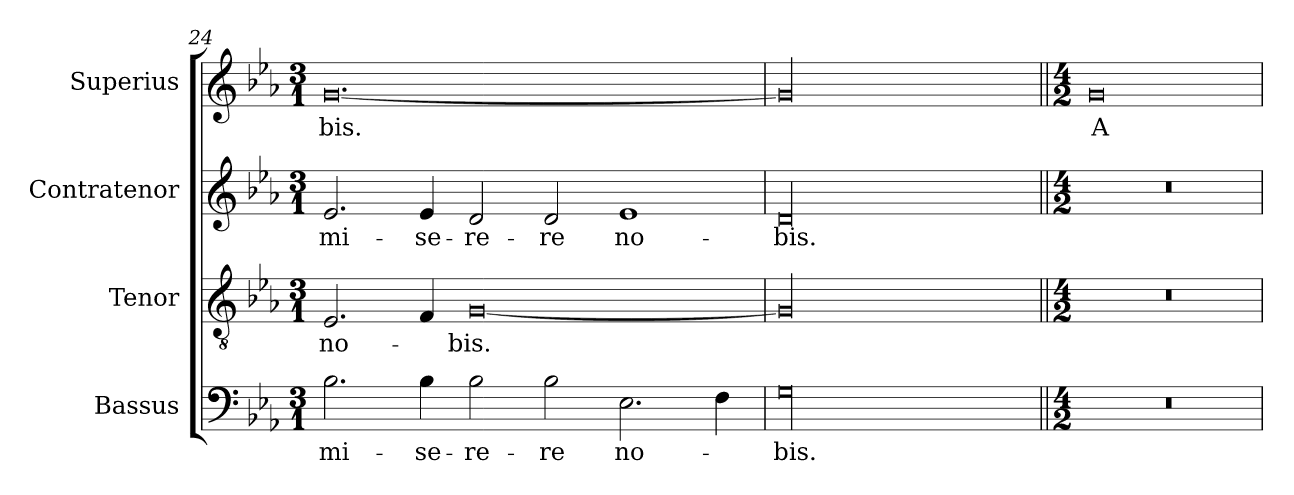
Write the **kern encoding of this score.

**kern	**text	**kern	**text	**kern	**text	**kern	**text
*part4	*part4	*part3	*part3	*part2	*part2	*part1	*part1
*staff4	*staff4	*staff3	*staff3	*staff2	*staff2	*staff1	*staff1
*I"Bassus	*	*I"Tenor	*	*I"Contratenor	*	*I"Superius	*
*I'B.	*	*I'T.	*	*	*	*	*
*clefF4	*	*clefGv2	*	*clefG2	*	*clefG2	*
*	*	*ITrd7c12	*	*ITrd7c12	*	*	*
*k[b-e-a-]	*	*k[b-e-a-]	*	*k[b-e-a-]	*	*k[b-e-a-]	*
*E-:	*	*E-:	*	*E-:	*	*E-:	*
*M3/1	*	*M3/1	*	*M3/1	*	*M3/1	*
=24	=24	=24	=24	=24	=24	=24	=24
!	!LO:LY:b:color=#000000	!	!	!	!	!	!
!	!	!	!LO:LY:b:color=#000000	!	!	!	!
!	!	!	!	!	!LO:LY:b:color=#000000	!	!
!	!	!	!	!	!	!	!LO:LY:b:color=#000000
2.B-i\	mi-	2.EE-i/	no-	2.E-i/	mi-	[<0.gi	-bis.
!	!LO:LY:b:color=#000000	!	!	!	!	!	!
!	!	!	!	!	!LO:LY:b:color=#000000	!	!
4B-i\	-se-	4FFi/	.	4E-i/	-se-	.	.
!	!LO:LY:b:color=#000000	!	!	!	!	!	!
!	!	!	!LO:LY:b:color=#000000	!	!	!	!
!	!	!	!	!	!LO:LY:b:color=#000000	!	!
2B-i\	-re-	[<0GGi	-bis.	2Di/	-re-	.	.
!	!LO:LY:b:color=#000000	!	!	!	!	!	!
!	!	!	!	!	!LO:LY:b:color=#000000	!	!
2B-i\	-re	.	.	2Di/	-re	.	.
!	!LO:LY:b:color=#000000	!	!	!	!	!	!
!	!	!	!	!	!LO:LY:b:color=#000000	!	!
2.E-i\	no-	.	.	1E-i	no-	.	.
4Fi\	.	.	.	.	.	.	.
=25	=25	=25	=25	=25	=25	=25	=25
!	!LO:LY:b:color=#000000	!	!	!	!	!	!
!	!	!	!	!	!LO:LY:b:color=#000000	!	!
00Gi	-bis.	00GGi]	.	00Di	-bis.	00gi]	.
!!LO:PB:g=z
=26||	=26||	=26||	=26||	=26||	=26||	=26||	=26||
*M4/2	*	*M4/2	*	*M4/2	*	*M4/2	*
!LO:N:vis=1	!	!LO:N:vis=1	!	!LO:N:vis=1	!	!	!
!	!	!	!	!	!	!	!LO:LY:b:color=#000000
0r	.	0r	.	0r	.	0gi	A-
=	=	=	=	=	=	=	=
*-	*-	*-	*-	*-	*-	*-	*-
